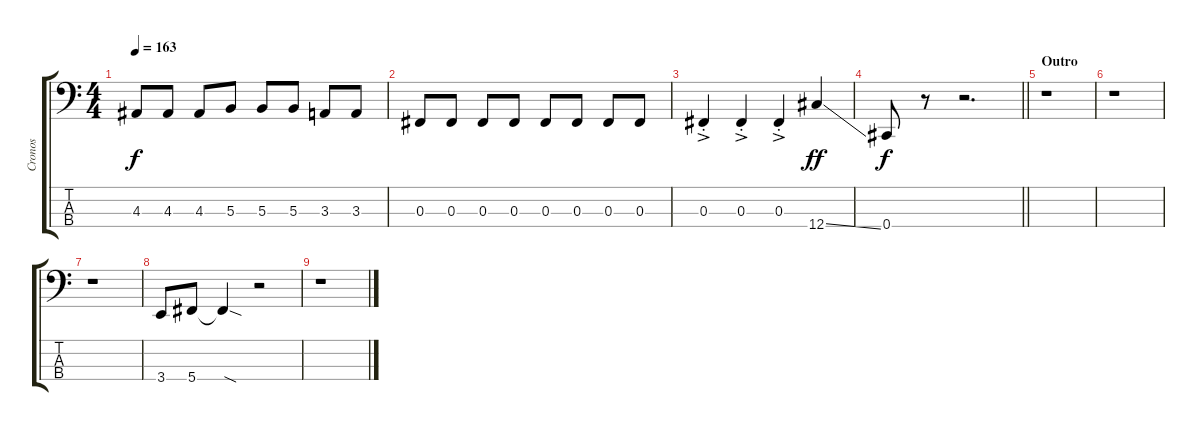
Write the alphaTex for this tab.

\track ("Cronos" "Cronos") {instrument electricbasspick}
\staff {score tabs}
\tuning (E2 B1 Gb1 Db1) {hide}
\ts (4 4)
\tempo 163
\clef f4
\ks c
4.3.8{dy f} 4.3.8 4.3.8 5.3.8 5.3.8 5.3.8 3.3.8 3.3.8 |
0.3.8 0.3.8 0.3.8 0.3.8 0.3.8 0.3.8 0.3.8 0.3.8 |
0.3{ac st}.4 0.3{ac st}.4 0.3{ac st}.4 12.4{ss}.4{dy ff} |
\barLineRight lightlight
0.4.8{dy f} r.8 r.2{d} |
\section ("" "Outro")
r.1 |
r.1 |
r.1 |
3.4.8 5.4.8 5.4{sod t}.4 r.2 |
r.1
